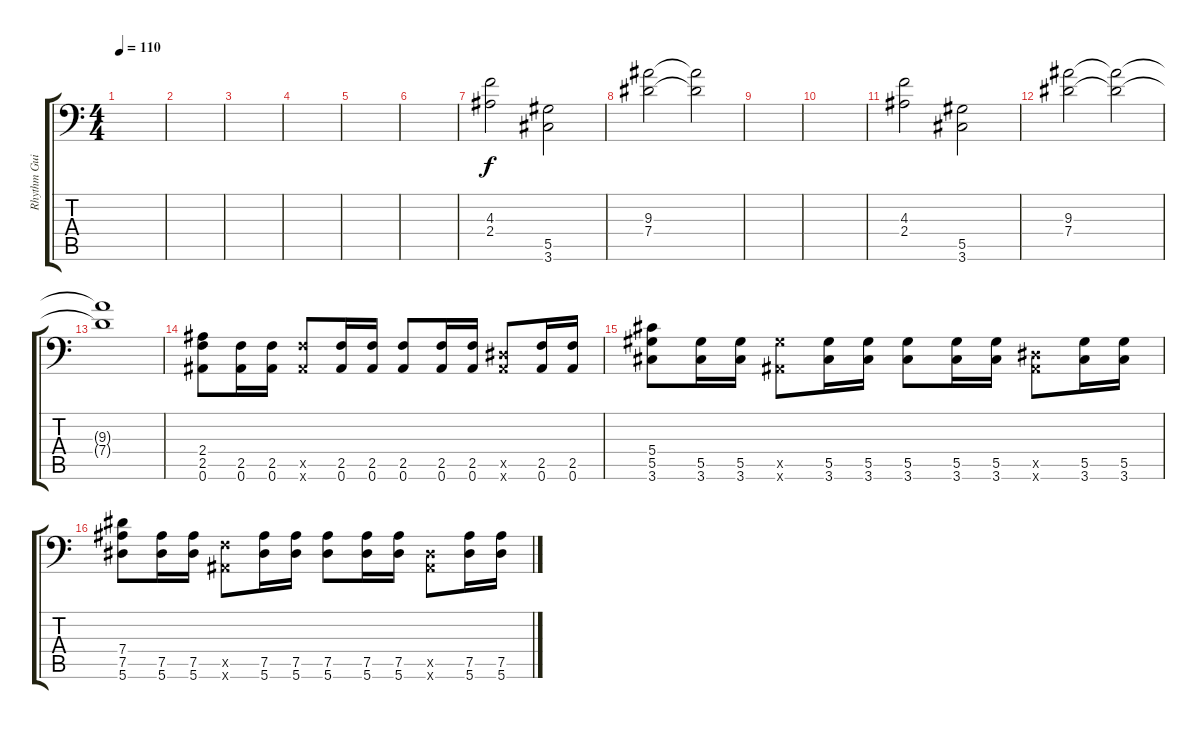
\track ("Rhythm Guitar II" "Rhythm Gui") {instrument overdrivenguitar}
\staff {score tabs}
\tuning (Bb3 F3 Db3 Ab2 Eb2 Bb1) {hide}
\ts (4 4)
\tempo 110
\clef f4
\ks c
|
|
|
|
|
|
(4.3 2.4).2 (5.5 3.6).2 |
(9.3 7.4).2 (9.3{t} 7.4{t}).2 |
|
|
(4.3 2.4).2 (5.5 3.6).2 |
(9.3 7.4).2 (9.3{t} 7.4{t}).2 |
(9.3{t} 7.4{t}).1 |
(2.4 2.5 0.6).8 (2.5 0.6).16 (2.5 0.6).16 (2.5{x} 0.6{x}).8 (2.5 0.6).16 (2.5 0.6).16 (2.5 0.6).8 (2.5 0.6).16 (2.5 0.6).16 (0.5{x} 0.6{x}).8 (2.5 0.6).16 (2.5 0.6).16 |
(5.4 5.5 3.6).8 (5.5 3.6).16 (5.5 3.6).16 (5.5{x} 0.6{x}).8 (5.5 3.6).16 (5.5 3.6).16 (5.5 3.6).8 (5.5 3.6).16 (5.5 3.6).16 (0.5{x} 0.6{x}).8 (5.5 3.6).16 (5.5 3.6).16 |
(7.4 7.5 5.6).8 (7.5 5.6).16 (7.5 5.6).16 (2.5{x} 0.6{x}).8 (7.5 5.6).16 (7.5 5.6).16 (7.5 5.6).8 (7.5 5.6).16 (7.5 5.6).16 (0.5{x} 0.6{x}).8 (7.5 5.6).16 (7.5 5.6).16
